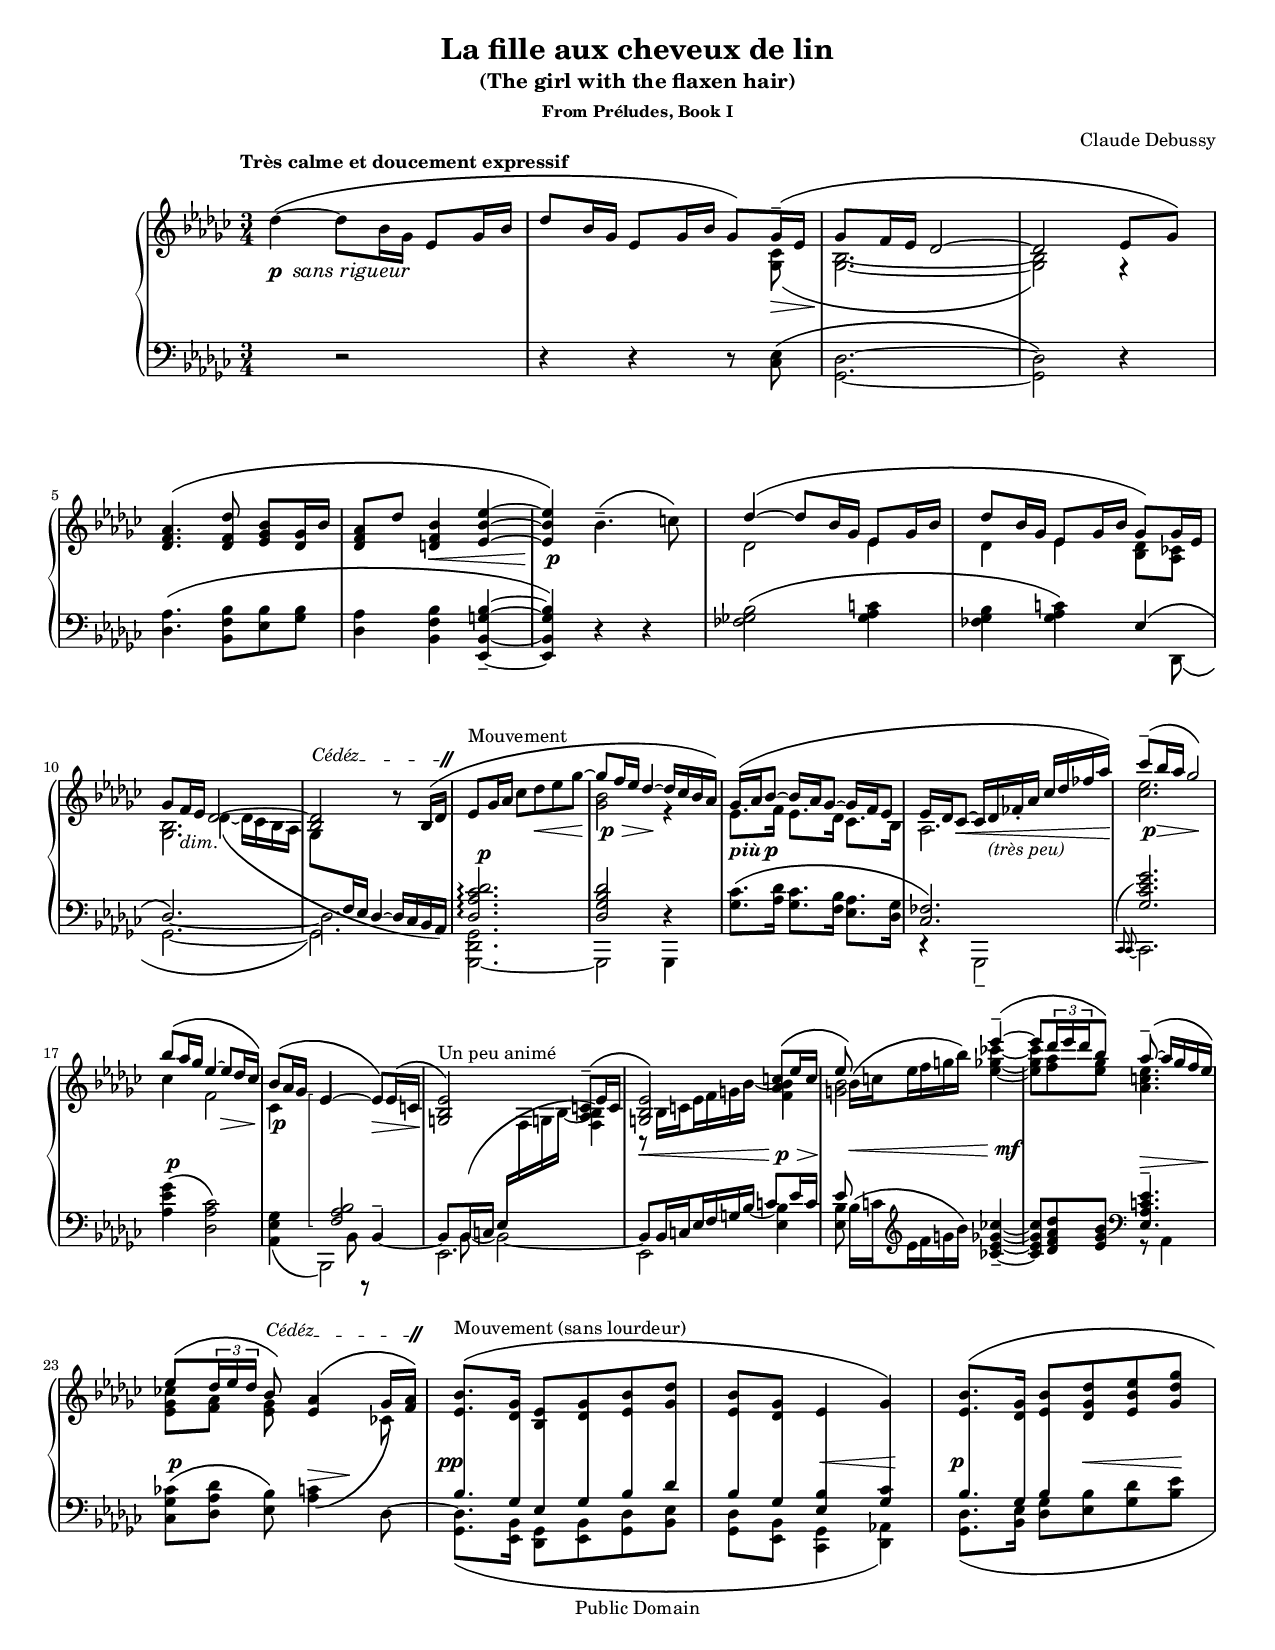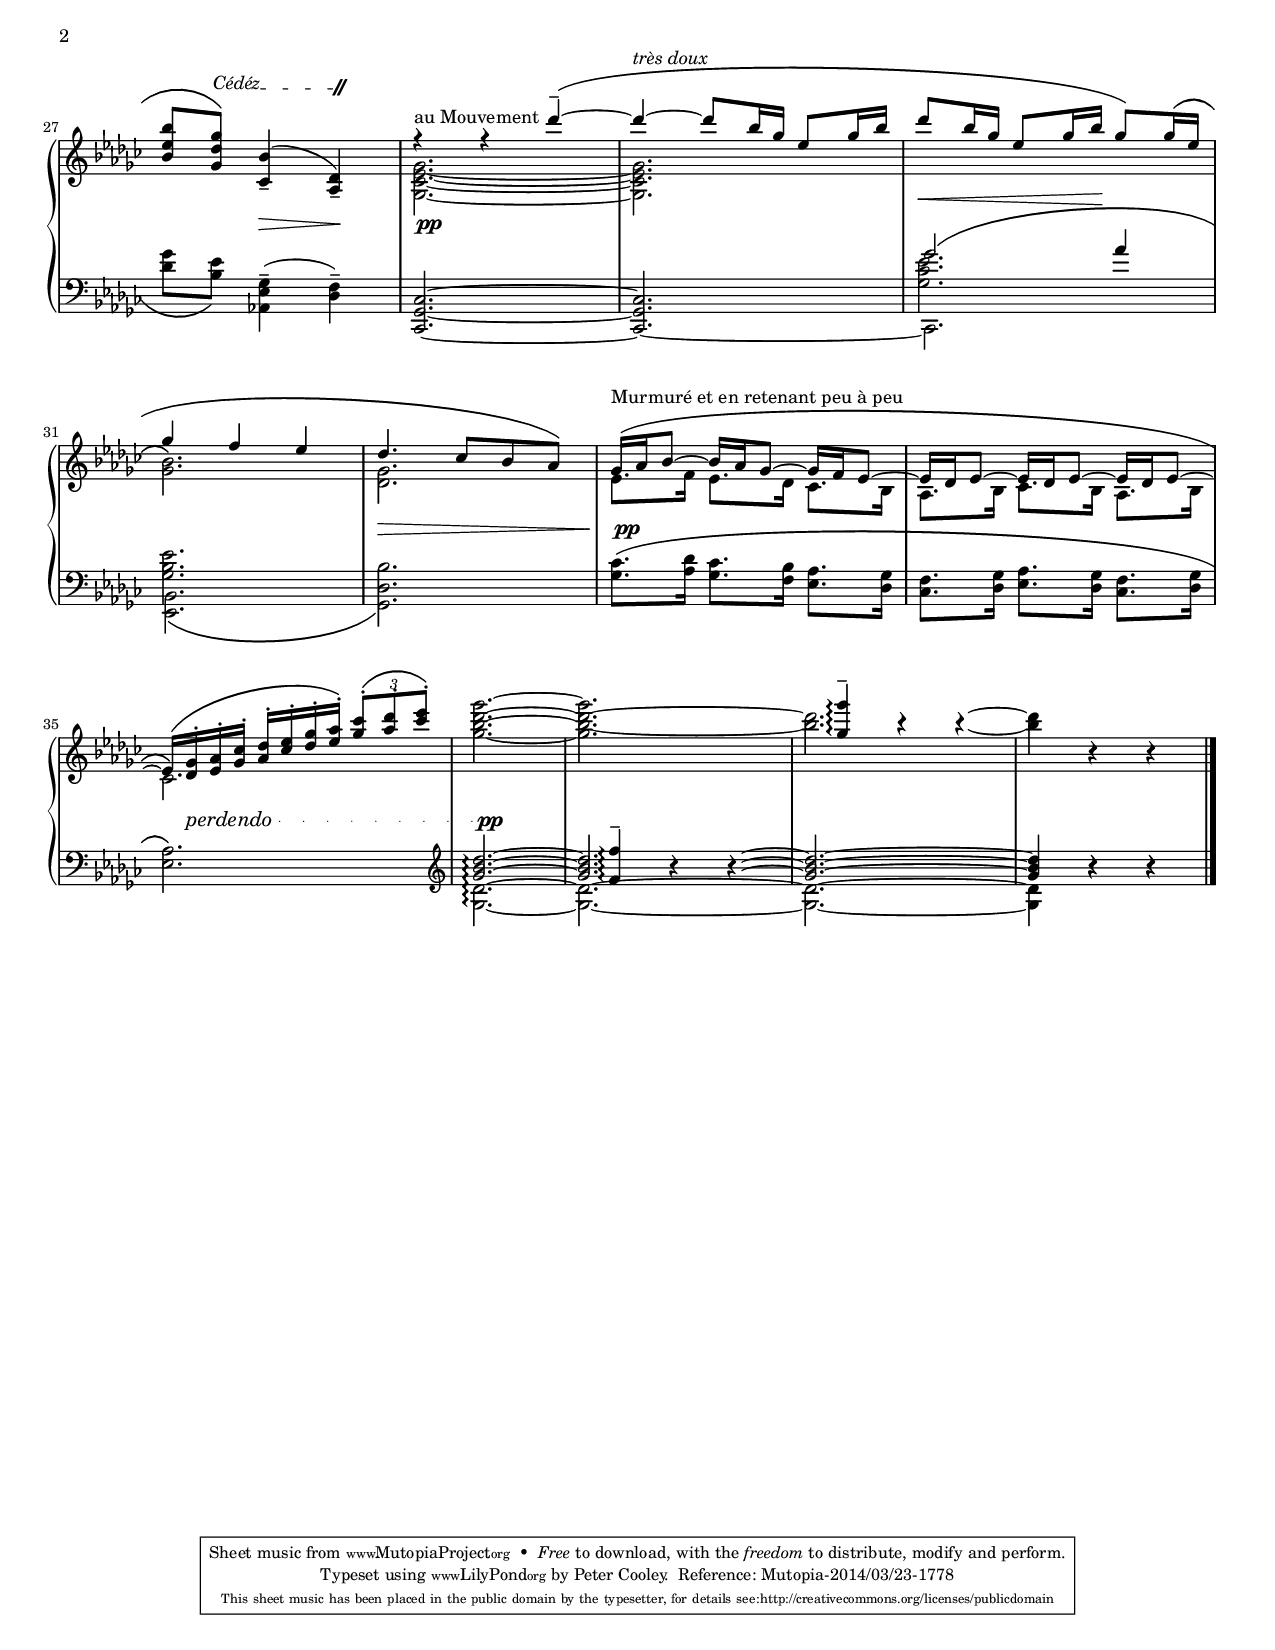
\version "2.18.2"

\header {
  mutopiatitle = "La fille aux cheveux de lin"
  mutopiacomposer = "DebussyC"
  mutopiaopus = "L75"
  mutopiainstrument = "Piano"
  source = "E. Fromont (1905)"
  % Plate E. 1404 F.  IMSLP #02907
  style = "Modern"
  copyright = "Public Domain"
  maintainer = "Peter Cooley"
  title = "La fille aux cheveux de lin"
  subtitle = "(The girl with the flaxen hair)"
  subsubtitle = "From Préludes, Book I"
  composer = "Claude Debussy"
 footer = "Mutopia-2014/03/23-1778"
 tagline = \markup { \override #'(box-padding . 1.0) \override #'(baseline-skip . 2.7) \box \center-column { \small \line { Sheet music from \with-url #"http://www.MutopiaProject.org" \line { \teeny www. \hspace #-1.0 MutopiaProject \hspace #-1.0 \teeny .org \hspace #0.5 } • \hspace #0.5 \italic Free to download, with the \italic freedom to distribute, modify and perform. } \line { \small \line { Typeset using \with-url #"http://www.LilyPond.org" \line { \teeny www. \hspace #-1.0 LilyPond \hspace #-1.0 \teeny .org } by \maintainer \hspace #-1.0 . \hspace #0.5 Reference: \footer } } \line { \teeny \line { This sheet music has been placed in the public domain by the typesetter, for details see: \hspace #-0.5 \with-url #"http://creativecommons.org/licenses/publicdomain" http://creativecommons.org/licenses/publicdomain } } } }
}
\pointAndClickOff
\paper {
  #(set-paper-size "letter")
  %annotate-spacing = ##t
  %ragged-bottom = ##t
  %bottom-margin =12
  #(layout-set-staff-size 16)
  %between-system-padding = 1
  %ragged-last-bottom = ##f
}
% Definitios to override page-breaking 
myExplicitBreak = {
  \break
}
myExplicitPageBreak = {
  \pageBreak
}

\include "english.ly"

% restrain the slope of the beams
oflat = {
  \once\override Beam #'damping = #3
}
% Change staff
cu = { \change Staff = "upper" }
cl = { \change Staff = "lower" }
% Suspend collision resolution so notes line up
lu = {\once \override NoteColumn #'ignore-collision = ##t }
% Simplified commands for stem, tie, slur changes
std = { \stemDown }
stu = { \stemUp }
stn = { \stemNeutral }
tid = { \tieDown }
tiu = { \tieUp }
tin = { \tieNeutral }
sld = { \slurDown }
slu = { \slurUp }
sln = { \slurNeutral }
psu = { \phrasingSlurUp }
psd = { \phrasingSlurDown }
psn = { \phrasingSlurNeutral }
% Custom dynamic markings
psansrigueur = \markup { \dynamic p \large \italic " sans rigueur" }


csBracket = \once \override PianoStaff.Arpeggio #'stencil = #ly:arpeggio::brew-chord-bracket


\parallelMusic #'(rhUpRed rhDownGreen rhDownBlack lhUpBlue lhDownGrey lhDownOrange)
{
  \tempo"Très calme et doucement expressif" 

%bar 1

  \slu \psu df'4 ~ \( df8 bf16 gf \stu ef8 gf16 bf |
  \std \tid s4_\psansrigueur s4*2  |
  \std \tid s4*3 |
  
  \dynamicUp \std s4 r2 |
  \dynamicUp \std s4*3 |
  \dynamicUp \std s4*3 |

%bar 2
 
 df8 bf16 gf ef8 gf16 bf gf8\) gf16^- \( ef |
 \psd s8*5 <gf' cf>8 \> \( |
 s8*5 s8 |
 
 r4 r r8 <cf ef>8 \( |
 s4*3 |
 s4*3 |

%bar 3
 
 \tiu gf8 f16 ef df2 ~ |
 <bf gf>2. \! ~ |
 s4*3 |
 
 <df gf,>2. ~ |
 s8*6 |
 s4*3 |
 
%bar 4

 df2 ef8 gf \) | 
 <bf gf>2 \) r4 | 
 s4*3 | 
 
 <df gf,>2 \) r4 | 
 s8*6 |
 s4*3 |
 
 \break
 
 %bar 5
  
 <df f af>4. \( <df f df'>8 <ef gf bf> <df gf>16 bf' |
 s8*6 |
 s4*3 |
 
 <df af'>4. \( <bf f' bf>8 <ef bf'> <gf bf> |
 s8*6 |
 s4*3 |
 
%bar 6 
 
 <df, f af>8 df' <d, f bf>4 <ef bf' ef> ~ |
 s4 s4\< s4 |
 s4*3 |

 <df af'>4 <bf f' bf> \stu <ef, bf' g' bf>_- ~ |
 s4*3 |
 s4*3 |

%bar 7

 <ef bf' ef>4 \) \std bf'4.^- \( c8 \) |
 s4\p s4*2 |
 s4*3 |

 <ef bf' g' bf>4 \) r4 r4 |
 s8*6 |
s4*3 |

%bar 8

 \stu df4 ~ \( df8 bf16 gf ef8 gf16 bf |
 df2 ef4 |
 s4*3 |

 \std <ff' gf bf>2 \( <gf af c>4 |
 s8*6 |
s4*3 |

%bar 9

 df8 bf16 gf ef8 gf16 bf gf8 \) gf16 ef |
 df4 ef <bf df>8 <af cf> |
 s4*3 |

 <ff gf bf>4 <gf af c> \) \stu \psu ef \( |
 s8*5 \psd df8 \( |
s4*3 |

\break

%bar 10

 gf8 f16_ \markup\italic"dim." ef df2 ~ |
 s4 \shape #'((0 . 0) (-2 . 2.5) (-4 . 1.5) (0 . 0)) PhrasingSlur df4 \( ~ df16 cf bf af |
 <gf' bf>2. |

 \tid df2. \) ~ |
 \tid gf2. ~  |
s4*3 |

%bar 11

 \override TextSpanner #'(bound-details left text) = #"Cédéz"
 \override TextSpanner #'(bound-details right text) = \markup { \musicglyph #"scripts.caesura.straight" }
 <df bf>2^ \startTextSpan r8 bf16 \( df \stopTextSpan |
 gf8 \cl \stu f16 ef \tiu df4 ~ df16 cf bf af \)  |
 s4*3 |
 
 \std df2. |
 gf2. \) |
 s4*3 |

%bar 12
 
 ef8^\markup "Mouvement" gf16 af \std cf8 df \<  ef gf ~ |
 s4^\p s4*2 |
 s4*3 |

 \stu <df af' cf df>2.\arpeggio |
 <gf, df' gf>2. ~ |
s4*3 |

%bar 13

 \stu gf8\p \> f16 ef df4 \! ~ df16 cf bf af \) |
 \cu \std <gf'' bf>2 r4 |
 s4*3 |

 <df gf bf df>2 r4 |
 gf2 gf4 |
s4*3 |

%bar 14

 gf16 \( af bf8 ~ bf16 af gf8 ~ gf16 f ef8 |
 ef8._  \markup { \bold\italic"più" \dynamic p } f16 ef8. df16 cf8. bf16 |
  s4*3 |

  \std <gf cf>8. \( <af df>16 <gf cf>8. <f bf>16 <ef af>8. <df gf>16 |
 s4*3 |
 s4*3 |
 
%bar 15
 
 ef 16 df cf8\< ~ cf16 df_ \markup\italic"(très peu)" ff-. af cf df ff af \) \! |
 af2. |
 s4*3 |
 
 \stu <cf ff>2. \) |
 r4 gf2_- |
 s4*3 |
 
%bar 16
 
 cf8^- \p \( bf16 \> af gf2 \) \! |
 <cf' ef>2. |
 s4*3 |
 
 \once \override Slur #'control-points = #'((0 . -0.5) (-0.5 . 2) (1 . 3.5) (2 . 4))
 \slu \appoggiatura cf,8 <gf'' cf ef gf>2. |
 \grace cf8 ~ cf2. |
 s4*3 |

\break

%bar 17
 
 bf8 \( af16 gf ef4 ~ ef8 \> df16 cf \) |
 cf4 f,2 |
 s4*3 |
 
 \std <af ef' gf>4 \p \( <df, af' cf>2 \) |
 s8*6 |
 s4*3 |
 
%bar 18
 
 bf8 \p \( af16 gf ef4 ~ ef8 \> \) ef16 \( c \! |
 \arpeggioBracket cf4 \cl \stu \once \override NoteColumn #'force-hshift = #0 \csBracket <f, af bf>2\arpeggio |
 \arpeggioBracket s4 \stu \once \override NoteColumn #'force-hshift = #0 \csBracket ef'2\arpeggio |
 
 s4 \once \override NoteColumn #'force-hshift = #1.5 bf8 r8 \stu bf4^- ~ |
 <af' ef' gf>4 \( bf,2 \) |
 s4*3 |
 
%bar 19
 
 <g bf ef>2^\markup"Un peu animé" \) <af c>8^- \( ef'16 c |
 s8*6 |
 s4*3 |
 
 bf8 bf16 \( c ef \cu \std f g! bf ~ \once \override NoteColumn #'force-hshift = #1.5 <f bf>4 \) |
 ef2. |
\std \tid s8 bf'8 ~ bf2 ~ |

%bar 20

\override DynamicLineSpanner.staff-padding = #6 <g bf ef>2 \< \) <af' c>8 \p \> \( ef'16 c \! |
 \cu \std r8 bf16 [ \set stemRightBeamCount = #1 c \set stemLeftBeamCount = #1 ef f g \tid bf ] ~ \once \override NoteColumn #'force-hshift = #1.5 <f bf>4 \p \> |
 s4*3 |
 
 s4*3 |
 ef2 \stu c''8 ef16 c |
 \stu bf8 [ bf16 \set stemRightBeamCount = #1 c \set stemLeftBeamCount = #1 ef f g bf ] ~ \std <ef, bf'>4 |
 
%bar 21
 
 ef8 \) \std bf16  \< \( [ \set stemRightBeamCount = #1 c \set stemLeftBeamCount = #1 ef f g bf ] \) \stu ef4^- ~ \mf \( |
 \std <g bf>2 <ef' gf cf>4 ~ |
 s4*3 |
 
 s4*3 |
 ef8 s8 s4 <cf ef gf cf>4_- ~ |
 <ef bf'>8 bf'16 \( [ \set stemRightBeamCount = #1 c \clef treble \set stemLeftBeamCount = #1 ef f g bf ] \) s4 |
 
%bar 22
 
 ef8 [ \tuplet 3/2 { df16 ef df } bf8 ] \) af8^- ~ \( af16 gf f ef \) |
 <ef gf cf>8 <f af> <ef gf> <af, c ef>4. |
 s4*3 |
 
 s4*3 |
 <cf ef gf cf>8 <df f af df> <ef gf bf> \clef bass <ef, af c ef>4.^- \> |
 s4 s8 r8 af,,4 |
 
 \break
 
%bar 23
 
 ef8 \( [ \tuplet 3/2 { df16 ef df ] } bf8 \) \startTextSpan <ef, af>4 \( gf16 <f af> \) \stopTextSpan |
 <ef gf cf>8 [ <f af> ] <ef gf> \cl <af, c>4 \( \cu cf8 \) |
 s4*3 |
 
 \cl <cf gf' cf>8 \( [ <df af' df> ] <ef bf'> \) s4 s8 |
 \stn \tin s4 \p s8 s16 s16 s8 df8 ~ |
 s4 s8 \once \override Hairpin.minimum-length = #5 s8 \> s8 \! s8 |
 
 
%bar 24
 
  \once \override DynamicText.extra-offset = #'(-2.5 . 0) <ef bf'>8.^"Mouvement (sans lourdeur)" \( \pp [ <df gf>16 ] <bf ef>8 <df gf> <ef bf'> <gf df'> |
  s4*3 |
  s4*3 |
  
  \stu \autoBeamOff \crossStaff { bf'8. gf16 ef8 gf bf df } |
  \std <gf, df'>8. \( <ef bf'>16 <df gf>8 <ef bf'> <gf df'> <bf ef> |
  \hideNotes \grace a s4*3 |
 
%bar 25
 
  <ef bf'>8 <df gf> \once \override Hairpin.extra-offset = #'(0.5 . 0) ef4 \< gf \! \) |
  s4*3 |
  s4*3 |
  
  \crossStaff { bf8 gf <ef bf'>4 <gf cf> } |
  <gf df'>8 <ef bf'> <cf gf'>4 <df af'> \) |
  \hideNotes \grace a s4*3 |
 
 %bar 26
  
  \once \override DynamicText.extra-offset = #'(-1.5 . 0) <ef bf'>8. \p \( <df gf>16 <ef bf'>8 <df gf df'> \< <ef bf' ef> <gf df' gf> \! |
  s4*3 |
  s4*3 |
  
  \crossStaff { bf8. gf16 bf8 } \autoBeamOn s8*3 |
  <gf df'>8. \( <bf ef>16 <df gf>8 <ef bf'> <gf df'> <bf ef> |
  \hideNotes \grace a s4*3 |
  
\break
 
%bar 27
 
  <bf ef bf'>8 <gf df' gf> \startTextSpan \) <cf, bf'>4-- ( \> <af df>-- ) \! \stopTextSpan |
  s4*3 |
  s4*3 |
  
  \stn s4 <af, ef' gf>4-- ( <df f>-- ) |
  <df gf>8 <bf ef> \) s4*2 |
  s4*3 |
 
%bar 28
 
  r4^"au Mouvement" \pp r4 df''^-~ \( |
  <gf cf ef gf>2.~ |
  s4*3 |
  
  s4*3 |
  \stu <cf,, gf' cf>2.~ |
  s4*3 |
 
%bar 29
 
  df4^\markup\italic"très doux" ~ df8 bf16 gf ef8 gf16 bf |
  <gf cf ef gf>2. |
  s4*3 |
  
  s4*3 |
  <cf gf' cf>2.~ |
  s4*3 |
 
%bar 30
 
  \once \override Hairpin.extra-offset = #'(0 . 3) df8 \< bf16 gf ef8 gf16 bf \! gf8 \) gf16 \( ef  |
  \cl \stu \psu gf'2 \( af4 |
  s4*3 |
  
  <gf cf ef>2. |
  \std cf2. |
  s4*3 |

\break

%bar 31

  gf4 f ef |
  \cu \std <gf bf>2. \) |
  s4*3 |
  
  <gf bf ef>2. |
  \shiftOn \once \override NoteColumn #'force-hshift = #0.2 <ef bf'>2. \( |
  s4*3 |
 
%bar 32
 
  df4. \> cf8 bf af \) |
  <df gf>2. |
  s4*3 |
  
  s4*3 |
  <gf df' bf'>2. \) |
  s4*3 |
  
 
%bar 33
  
  gf16^"Murmuré et en retenant peu à peu" \pp \( af bf8~ bf16 af gf8~ gf16 f ef8~ |
  ef8. f16 ef8. df16 cf8. bf16 |
  s4*3 |
  
  <gf cf>8. \( <af df>16 <gf cf>8. <f bf>16 <ef af>8. <df gf>16 |
  s4*3 |
  s4*3 |
  
%bar 34
  
  ef16 df ef8~ ef16 df ef8~ ef16 df ef8~ |
  af8. bf16 cf8. bf16 af8. bf16 |
  s4*3 |
  
  <cf f>8. <df gf>16 <ef af>8. <df gf>16 <cf f>8. <df gf>16 |
  s4*3 |
  s4*3 |
  
\break
  
%bar 35

  \set decrescendoText = \markup { \italic { perdendo } }
  \set decrescendoSpanner = #'text
  \override DynamicTextSpanner.style = #'dotted-line
  ef16 \) \( <df gf>^. \> <ef af>^. <gf cf>^. <af df>^. <cf ef>^. <df gf>^. <ef af>^. \) \tuplet 3/2 { <gf cf>8^. \( <af df>^. <cf ef>^. \) } |
  cf2. |
  s4*3 |
  
  <ef af>2. \) \clef treble |
  s4*3 |
  s4*3 |
  
%bar 36
  
  \stn \tin <gf bf df gf>2.~ \pp |
  s4*3 |
  s4*3 |
  
  \stu \tiu <gf' bf df>2.\arpeggio ~ |
  <gf' df'>2.\arpeggio ~ |
  s4*3 |
  
%bar 37
  
  <gf bf df gf>2. ~ |
  s4*3 |
  \arpeggioNormal \cl \stu \shiftOn \once \override NoteColumn #'force-hshift = #2.7 <f f'>4^-\arpeggio b4\rest b4\rest |
  
  \once \override Dots #'extra-offset = #'(-3.6 . 0) <gf bf df>2. |
  \once \override Dots #'extra-offset = #'(-3.6 . 0) <gf df'>2. ~ |
  s4*2 \stu \tiu \hideNotes <gf'' bf df>4 ~ |
  
%bar 38
  
  <bf df>2. |
  \stu \shiftOn \once \override NoteColumn #'force-hshift = #2.7 \arpeggioNormal <gf'' gf'>4^-\arpeggio b4\rest b4\rest |
  \cu \stn \tin s4*2 \hideNotes <bf' df>4 ~ |
  
  s4*3 |
  <gf df'>2. ~ |
  \unHideNotes <gf bf df>2. ~ |
 
%bar 39
  
  s4*3 |
  s4*3 |
  \unHideNotes <bf df>4 r4 r4 |
  
  s4*3 |
  <gf df'>4 r4 r4 |
  <gf bf df>4 r r |
  
}
rhUp = \relative c' \rhUpRed 
rhDown = \relative c \rhDownGreen
rhDowner = \relative c \rhDownBlack
lhUp = \relative c \lhUpBlue
lhDown= \relative c, \lhDownGrey
lhDowner = \relative c, \lhDownOrange


\score { 
  \new PianoStaff \with { connectArpeggios = ##t }
  <<
    \override Score.SpacingSpanner #'shortest-duration-space = #1.7
    % The 'piano' accidental style has extraNaturals false by default
    %\set PianoStaff.extraNatural = ##f
    #(set-accidental-style 'piano 'Score)
    \set PianoStaff.printKeyCancellation = ##f
    \override PianoStaff.DynamicLineSpanner #'staff-padding = #2
    \override PianoStaff.DynamicText #'self-alignment-X = #LEFT
    \new Staff = "upper" << 
      \key gf \major
      \time 3/4
      \override PianoStaff.PhrasingSlur #'height-limit = #5 
      \new Voice = "red" {
	%{colorize } \override NoteHead #'color = #red %}
	\rhUp
      }
      \new Voice = "green" {
	%{colorize } \override NoteHead #'color = #green %}
	\rhDown
      }
      \new Voice = "black" {
	%{colorize } \override NoteHead #'color = #black %}
	\rhDowner
      }
      
      \new Voice = "dynamics" {
      }
    >>
    \new Staff = "lower" << 
      \key gf \major
      \clef bass
      \time 3/4
      \new Voice = "blue" {
	%{colorize } \override NoteHead #'color = #blue %}
	\lhUp
      }
      \new Voice = "grey" {
	%{colorize } \override NoteHead #'color = #grey %}
	\lhDown
      }
      \new Voice = "orange" {
	%{colorize } \override NoteHead #'color = #orange %}
	\lhDowner
	\bar "|."
      }
      \new Voice = "pedal" {
	\set Staff.pedalSustainStyle = #'bracket
      }
    >>
  >>
  \layout {
    \context {
      \Score 
      \consists #Span_stem_engraver
    }
  }
  \midi {
    %% Remove the dynamics from the midi output
    \context {
      \Voice
      \remove "Dynamic_performer"
    }
  }
}


